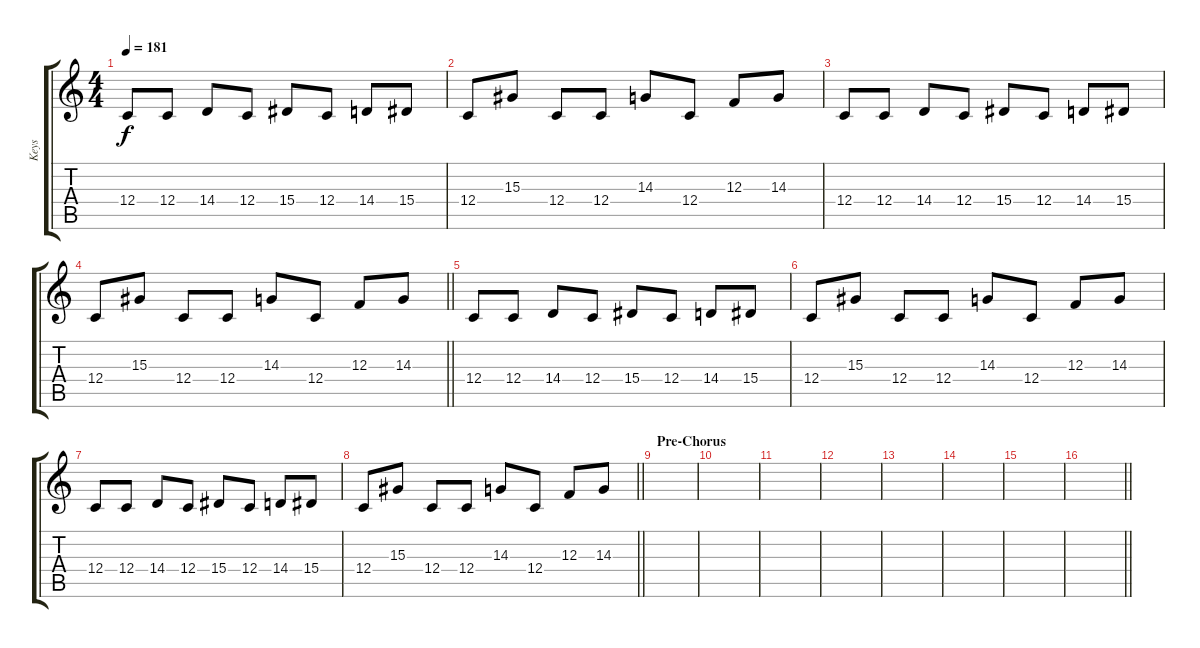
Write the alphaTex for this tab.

\track ("Keys" "Keys") {instrument sitar}
\staff {score tabs}
\tuning (D4 A3 F3 C3 G2 C2) {hide}
\ts (4 4)
\tempo 181
\clef g2
\ks c
12.4.8{dy f} 12.4.8 14.4.8 12.4.8 15.4.8 12.4.8 14.4.8 15.4.8 |
12.4.8 15.3.8 12.4.8 12.4.8 14.3.8 12.4.8 12.3.8 14.3.8 |
12.4.8 12.4.8 14.4.8 12.4.8 15.4.8 12.4.8 14.4.8 15.4.8 |
\barLineRight lightlight
12.4.8 15.3.8 12.4.8 12.4.8 14.3.8 12.4.8 12.3.8 14.3.8 |
12.4.8 12.4.8 14.4.8 12.4.8 15.4.8 12.4.8 14.4.8 15.4.8 |
12.4.8 15.3.8 12.4.8 12.4.8 14.3.8 12.4.8 12.3.8 14.3.8 |
12.4.8 12.4.8 14.4.8 12.4.8 15.4.8 12.4.8 14.4.8 15.4.8 |
\barLineRight lightlight
12.4.8 15.3.8 12.4.8 12.4.8 14.3.8 12.4.8 12.3.8 14.3.8 |
\section ("" "Pre-Chorus")
|
|
|
|
|
|
|
\barLineRight lightlight
